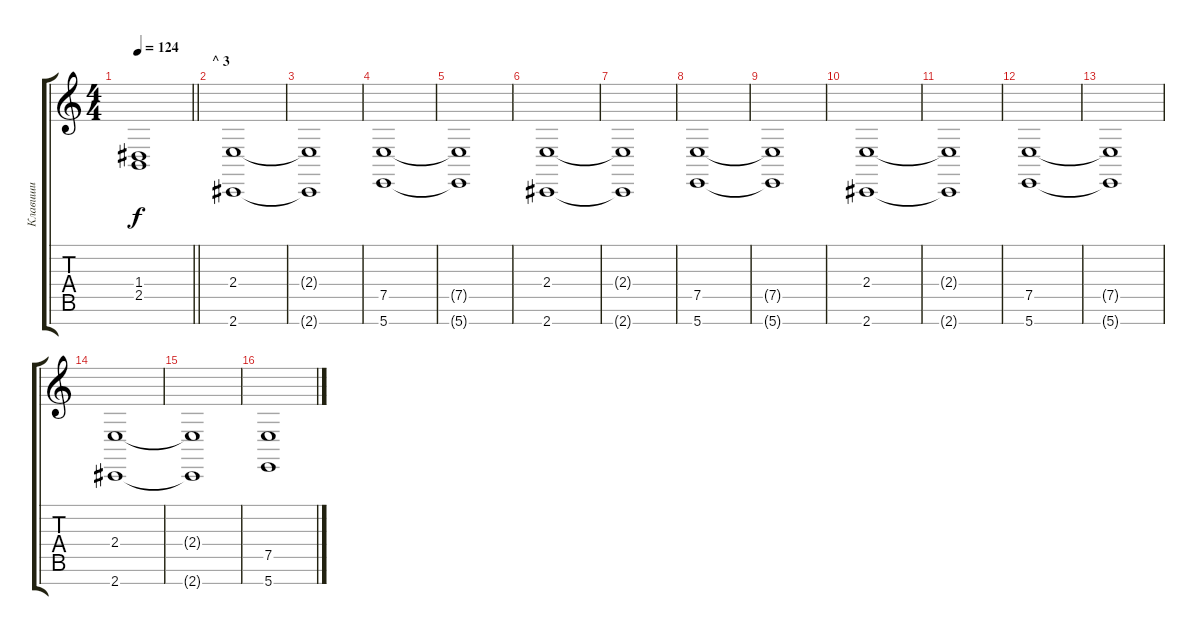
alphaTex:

\track ("Клавиши" "Клавиши") {instrument pad8sweep}
\staff {score tabs}
\tuning (E4 B3 G3 D3 A2 E2 B1) {hide}
\ts (4 4)
\tempo 124
\clef g2
\barLineRight lightlight
\ks c
(1.4 2.5).1{dy f} |
\section ("" "^ 3")
(2.4 2.7).1 |
(2.4{t} 2.7{t}).1 |
(7.5 5.7).1 |
(7.5{t} 5.7{t}).1 |
(2.4 2.7).1 |
(2.4{t} 2.7{t}).1 |
(7.5 5.7).1 |
(7.5{t} 5.7{t}).1 |
(2.4 2.7).1 |
(2.4{t} 2.7{t}).1 |
(7.5 5.7).1 |
(7.5{t} 5.7{t}).1 |
(2.4 2.7).1 |
(2.4{t} 2.7{t}).1 |
(7.5 5.7).1
